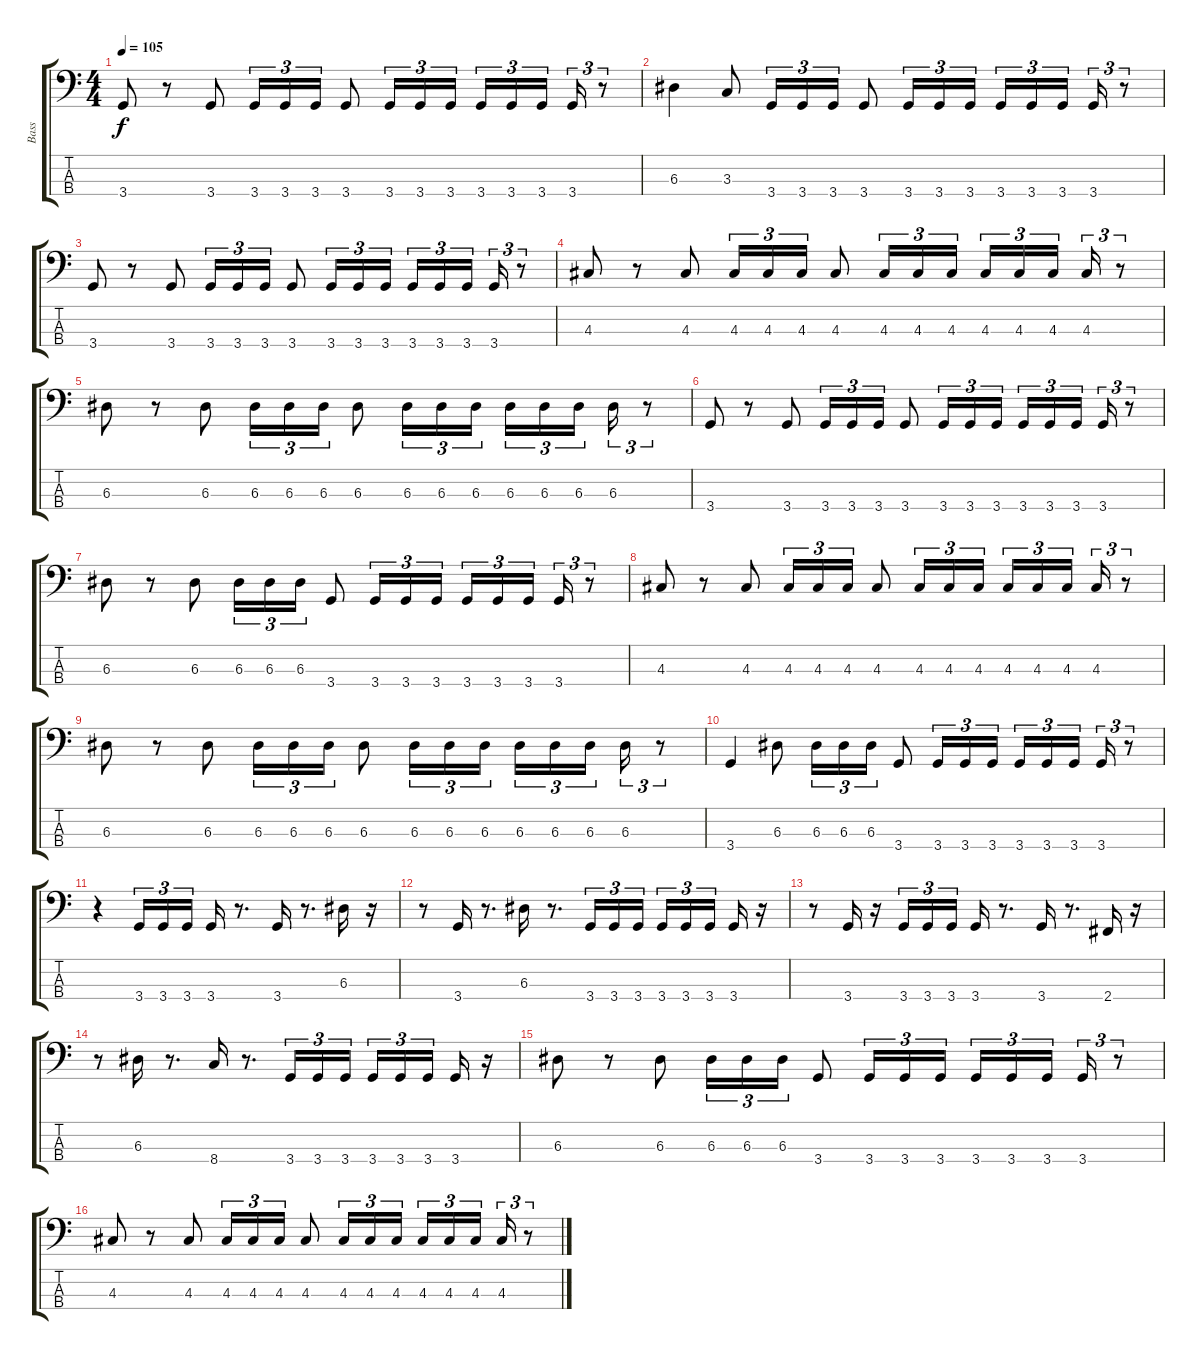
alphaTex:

\track ("Bass" "Bass") {instrument electricbasspick}
\staff {score tabs}
\tuning (G2 D2 A1 E1) {hide}
\ts (4 4)
\tempo 105
\clef f4
\ks c
3.4.8{dy f} r.8 3.4.8 3.4.16{tu (3 2)} 3.4.16{tu (3 2)} 3.4.16{tu (3 2)} 3.4.8 3.4.16{tu (3 2)} 3.4.16{tu (3 2)} 3.4.16{tu (3 2)} 3.4.16{tu (3 2)} 3.4.16{tu (3 2)} 3.4.16{tu (3 2) beam splitsecondary} 3.4.16{tu (3 2)} r.8{tu (3 2)} |
6.3.4 3.3.8 3.4.16{tu (3 2)} 3.4.16{tu (3 2)} 3.4.16{tu (3 2)} 3.4.8 3.4.16{tu (3 2)} 3.4.16{tu (3 2)} 3.4.16{tu (3 2)} 3.4.16{tu (3 2)} 3.4.16{tu (3 2)} 3.4.16{tu (3 2) beam splitsecondary} 3.4.16{tu (3 2)} r.8{tu (3 2)} |
3.4.8 r.8 3.4.8 3.4.16{tu (3 2)} 3.4.16{tu (3 2)} 3.4.16{tu (3 2)} 3.4.8 3.4.16{tu (3 2)} 3.4.16{tu (3 2)} 3.4.16{tu (3 2)} 3.4.16{tu (3 2)} 3.4.16{tu (3 2)} 3.4.16{tu (3 2) beam splitsecondary} 3.4.16{tu (3 2)} r.8{tu (3 2)} |
4.3.8 r.8 4.3.8 4.3.16{tu (3 2)} 4.3.16{tu (3 2)} 4.3.16{tu (3 2)} 4.3.8 4.3.16{tu (3 2)} 4.3.16{tu (3 2)} 4.3.16{tu (3 2)} 4.3.16{tu (3 2)} 4.3.16{tu (3 2)} 4.3.16{tu (3 2) beam splitsecondary} 4.3.16{tu (3 2)} r.8{tu (3 2)} |
6.3.8 r.8 6.3.8 6.3.16{tu (3 2)} 6.3.16{tu (3 2)} 6.3.16{tu (3 2)} 6.3.8 6.3.16{tu (3 2)} 6.3.16{tu (3 2)} 6.3.16{tu (3 2)} 6.3.16{tu (3 2)} 6.3.16{tu (3 2)} 6.3.16{tu (3 2) beam splitsecondary} 6.3.16{tu (3 2)} r.8{tu (3 2)} |
3.4.8 r.8 3.4.8 3.4.16{tu (3 2)} 3.4.16{tu (3 2)} 3.4.16{tu (3 2)} 3.4.8 3.4.16{tu (3 2)} 3.4.16{tu (3 2)} 3.4.16{tu (3 2)} 3.4.16{tu (3 2)} 3.4.16{tu (3 2)} 3.4.16{tu (3 2) beam splitsecondary} 3.4.16{tu (3 2)} r.8{tu (3 2)} |
6.3.8 r.8 6.3.8 6.3.16{tu (3 2)} 6.3.16{tu (3 2)} 6.3.16{tu (3 2)} 3.4.8 3.4.16{tu (3 2)} 3.4.16{tu (3 2)} 3.4.16{tu (3 2)} 3.4.16{tu (3 2)} 3.4.16{tu (3 2)} 3.4.16{tu (3 2) beam splitsecondary} 3.4.16{tu (3 2)} r.8{tu (3 2)} |
4.3.8 r.8 4.3.8 4.3.16{tu (3 2)} 4.3.16{tu (3 2)} 4.3.16{tu (3 2)} 4.3.8 4.3.16{tu (3 2)} 4.3.16{tu (3 2)} 4.3.16{tu (3 2)} 4.3.16{tu (3 2)} 4.3.16{tu (3 2)} 4.3.16{tu (3 2) beam splitsecondary} 4.3.16{tu (3 2)} r.8{tu (3 2)} |
6.3.8 r.8 6.3.8 6.3.16{tu (3 2)} 6.3.16{tu (3 2)} 6.3.16{tu (3 2)} 6.3.8 6.3.16{tu (3 2)} 6.3.16{tu (3 2)} 6.3.16{tu (3 2)} 6.3.16{tu (3 2)} 6.3.16{tu (3 2)} 6.3.16{tu (3 2) beam splitsecondary} 6.3.16{tu (3 2)} r.8{tu (3 2)} |
3.4.4 6.3.8 6.3.16{tu (3 2)} 6.3.16{tu (3 2)} 6.3.16{tu (3 2)} 3.4.8 3.4.16{tu (3 2)} 3.4.16{tu (3 2)} 3.4.16{tu (3 2)} 3.4.16{tu (3 2)} 3.4.16{tu (3 2)} 3.4.16{tu (3 2) beam splitsecondary} 3.4.16{tu (3 2)} r.8{tu (3 2)} |
r.4 3.4.16{tu (3 2)} 3.4.16{tu (3 2)} 3.4.16{tu (3 2) beam splitsecondary} 3.4.16 r.8{d} 3.4.16 r.8{d} 6.3.16 r.16 |
r.8 3.4.16 r.8{d} 6.3.16 r.8{d} 3.4.16{tu (3 2)} 3.4.16{tu (3 2)} 3.4.16{tu (3 2)} 3.4.16{tu (3 2)} 3.4.16{tu (3 2)} 3.4.16{tu (3 2) beam splitsecondary} 3.4.16 r.16 |
r.8 3.4.16 r.16 3.4.16{tu (3 2)} 3.4.16{tu (3 2)} 3.4.16{tu (3 2) beam splitsecondary} 3.4.16 r.8{d} 3.4.16 r.8{d} 2.4.16 r.16 |
r.8 6.3.16 r.8{d} 8.4.16 r.8{d} 3.4.16{tu (3 2)} 3.4.16{tu (3 2)} 3.4.16{tu (3 2)} 3.4.16{tu (3 2)} 3.4.16{tu (3 2)} 3.4.16{tu (3 2) beam splitsecondary} 3.4.16 r.16 |
6.3.8 r.8 6.3.8 6.3.16{tu (3 2)} 6.3.16{tu (3 2)} 6.3.16{tu (3 2)} 3.4.8 3.4.16{tu (3 2)} 3.4.16{tu (3 2)} 3.4.16{tu (3 2)} 3.4.16{tu (3 2)} 3.4.16{tu (3 2)} 3.4.16{tu (3 2) beam splitsecondary} 3.4.16{tu (3 2)} r.8{tu (3 2)} |
4.3.8 r.8 4.3.8 4.3.16{tu (3 2)} 4.3.16{tu (3 2)} 4.3.16{tu (3 2)} 4.3.8 4.3.16{tu (3 2)} 4.3.16{tu (3 2)} 4.3.16{tu (3 2)} 4.3.16{tu (3 2)} 4.3.16{tu (3 2)} 4.3.16{tu (3 2) beam splitsecondary} 4.3.16{tu (3 2)} r.8{tu (3 2)}
